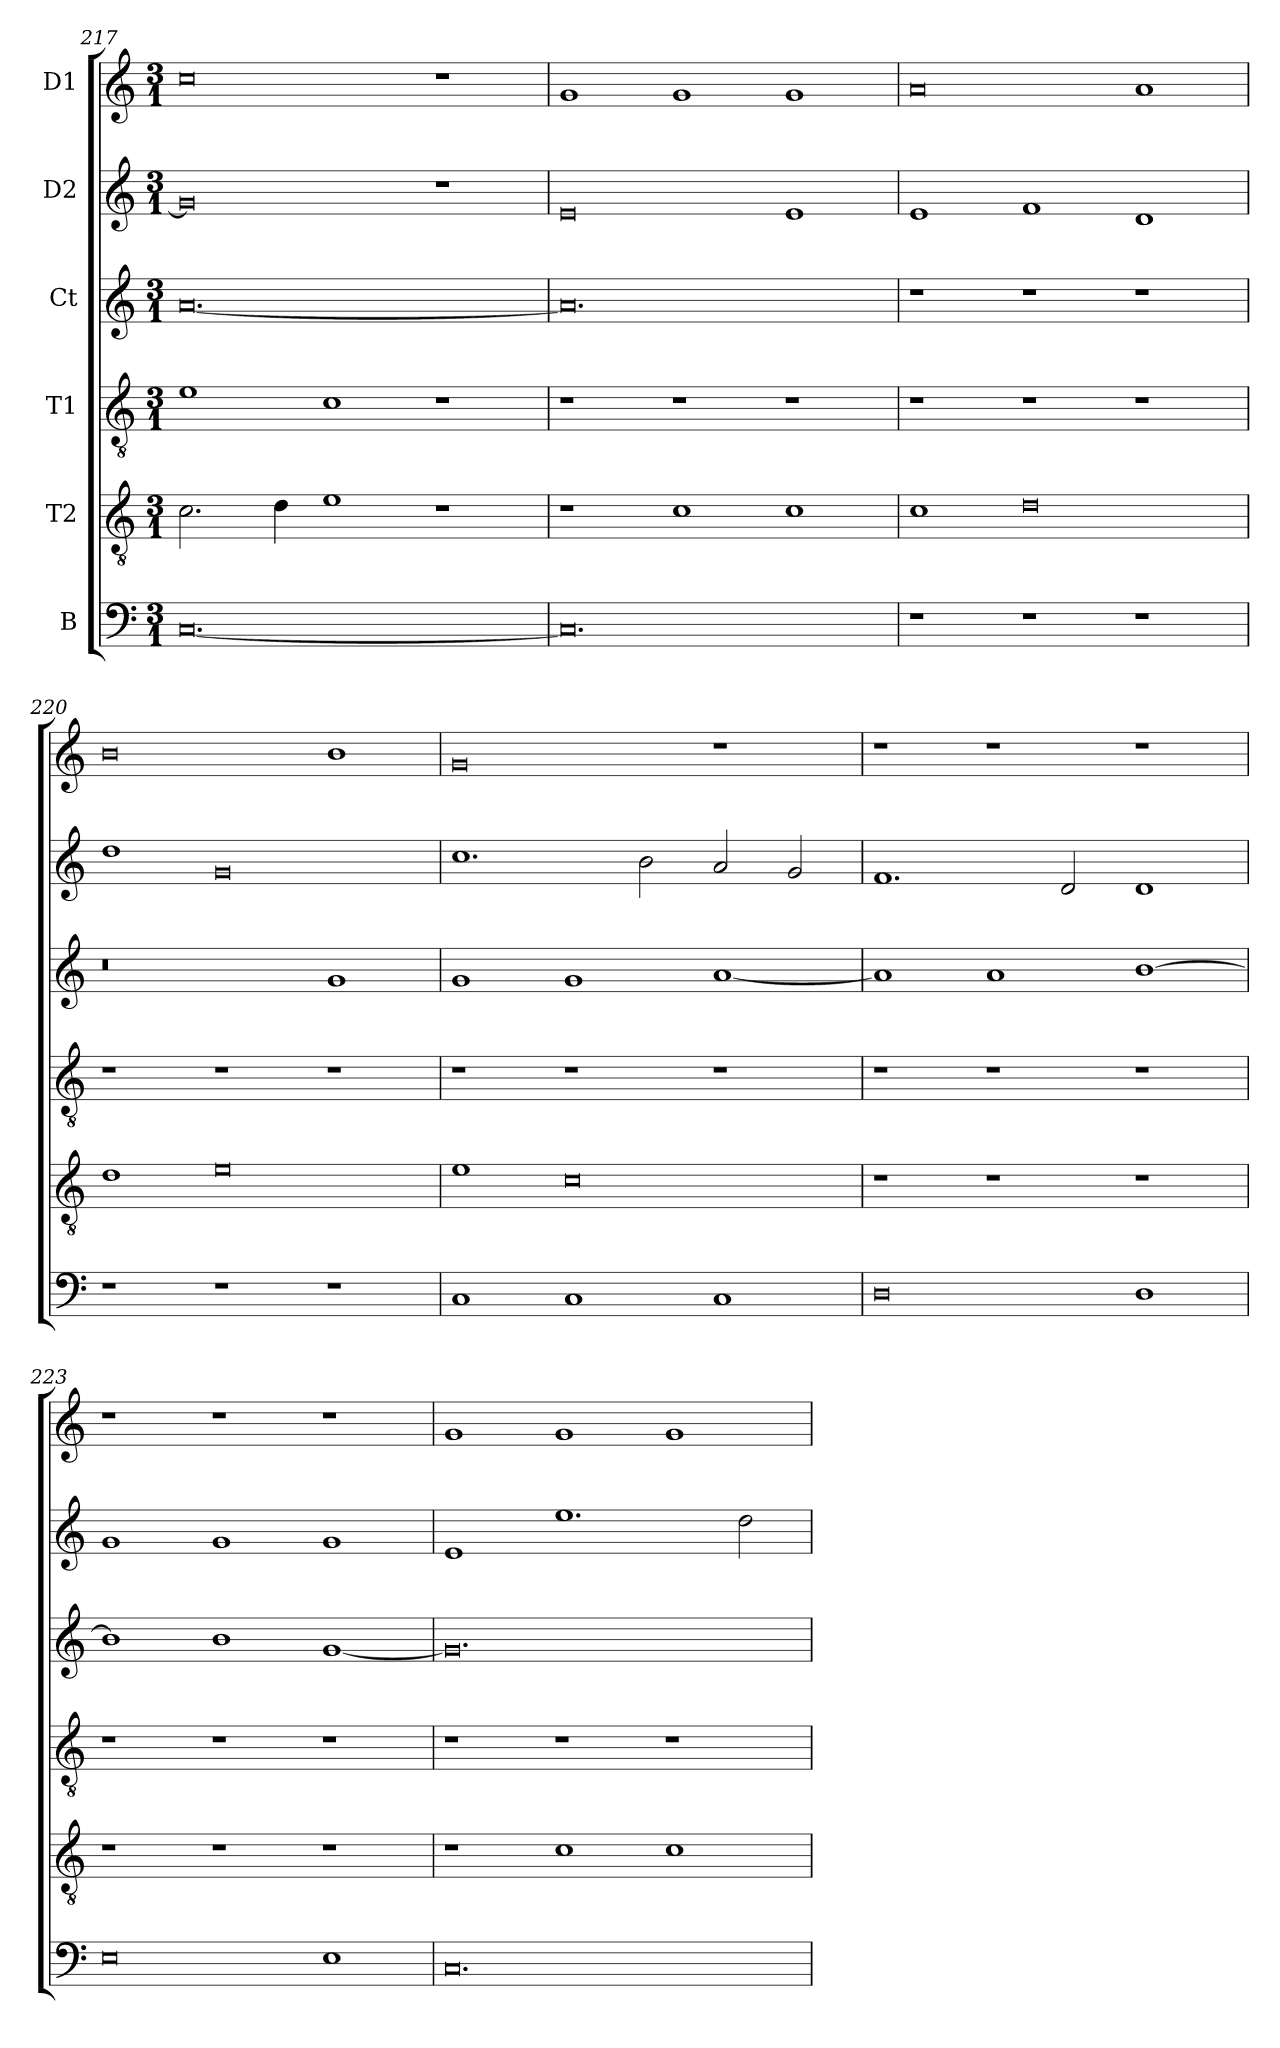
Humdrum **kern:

**kern	**kern	**kern	**kern	**kern	**kern
*part6	*part5	*part4	*part3	*part2	*part1
*staff6	*staff5	*staff4	*staff3	*staff2	*staff1
*I"B	*I"T2	*I"T1	*I"Ct	*I"D2	*I"D1
*clefF4	*clefGv2	*clefGv2	*clefG2	*clefG2	*clefG2
*	*ITrd7c12	*ITrd7c12	*	*	*
*k[]	*k[]	*k[]	*k[]	*k[]	*k[]
*C:	*C:	*C:	*C:	*C:	*C:
*M3/1	*M3/1	*M3/1	*M3/1	*M3/1	*M3/1
=217	=217	=217	=217	=217	=217
[<0.Ci	2.Ci\	1Ei	[<0.ai	0gi]	0cci
.	4Di\	.	.	.	.
.	1Ei	1Ci	.	.	.
.	1r	1r	.	1r	1r
=218	=218	=218	=218	=218	=218
0.Ci]	1r	1r	0.ai]	0ei	1gi
.	1Ci	1r	.	.	1gi
.	1Ci	1r	.	1ei	1gi
!!LO:PB:g=z
=219	=219	=219	=219	=219	=219
1r	1Ci	1r	1r	1ei	0ai
1r	0Di	1r	1r	1fi	.
1r	.	1r	1r	1di	1ai
=220	=220	=220	=220	=220	=220
1r	1Di	1r	0r	1ddi	0bi
1r	0Ei	1r	.	0gi	.
1r	.	1r	1gi	.	1bi
=221	=221	=221	=221	=221	=221
1Ci	1Ei	1r	1gi	1.cci	0gi
1Ci	0Ci	1r	1gi	.	.
.	.	.	.	2bi\	.
1Ci	.	1r	[<1ai	2ai/	1r
.	.	.	.	2gi/	.
!!LO:PB:g=z
=222	=222	=222	=222	=222	=222
0Di	1r	1r	1ai]	1.fi	1r
.	1r	1r	1ai	.	1r
.	.	.	.	2di/	.
1Di	1r	1r	[>1bi	1di	1r
=223	=223	=223	=223	=223	=223
0Ei	1r	1r	1bi]	1gi	1r
.	1r	1r	1bi	1gi	1r
1Ei	1r	1r	[<1gi	1gi	1r
=224	=224	=224	=224	=224	=224
0.Ci	1r	1r	0.gi]	1ei	1gi
.	1Ci	1r	.	1.eei	1gi
.	1Ci	1r	.	.	1gi
.	.	.	.	2ddi\	.
=	=	=	=	=	=
*-	*-	*-	*-	*-	*-
